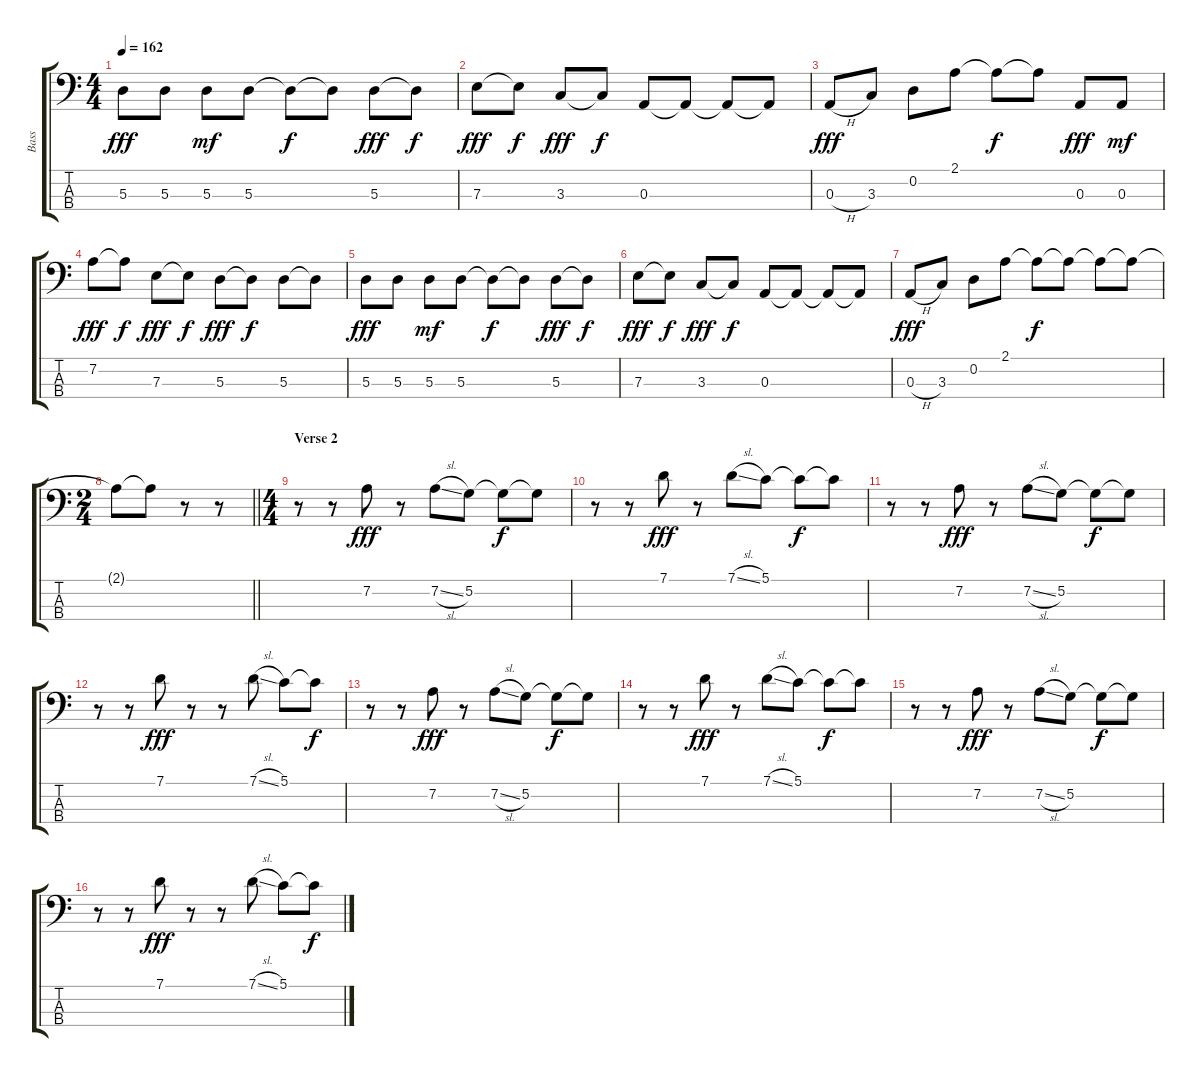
\track ("Bass" "Bass") {instrument electricbassfinger}
\staff {score tabs}
\tuning (G2 D2 A1 E1) {hide}
\ts (4 4)
\tempo 162
\clef f4
\ks c
5.3.8{dy fff} 5.3.8 5.3.8{dy mf} 5.3.8 5.3{t}.8{dy f} 5.3{t}.8 5.3.8{dy fff} 5.3{t}.8{dy f} |
7.3.8{dy fff} 7.3{t}.8{dy f} 3.3.8{dy fff} 3.3{t}.8{dy f} 0.3.8 0.3{t}.8 0.3{t}.8 0.3{t}.8 |
0.3{h}.8{dy fff} 3.3.8 0.2.8 2.1.8 2.1{t}.8{dy f} 2.1{t}.8 0.3.8{dy fff} 0.3.8{dy mf} |
7.2.8{dy fff} 7.2{t}.8{dy f} 7.3.8{dy fff} 7.3{t}.8{dy f} 5.3.8{dy fff} 5.3{t}.8{dy f} 5.3.8 5.3{t}.8 |
5.3.8{dy fff} 5.3.8 5.3.8{dy mf} 5.3.8 5.3{t}.8{dy f} 5.3{t}.8 5.3.8{dy fff} 5.3{t}.8{dy f} |
7.3.8{dy fff} 7.3{t}.8{dy f} 3.3.8{dy fff} 3.3{t}.8{dy f} 0.3.8 0.3{t}.8 0.3{t}.8 0.3{t}.8 |
0.3{h}.8{dy fff} 3.3.8 0.2.8 2.1.8 2.1{t}.8{dy f} 2.1{t}.8 2.1{t}.8 2.1{t}.8 |
\ts (2 4)
\barLineRight lightlight
2.1{t}.8 2.1{t}.8 r.8 r.8 |
\ts (4 4)
\section ("" "Verse 2")
r.8 r.8 7.2.8{dy fff} r.8 7.2{sl}.8 5.2.8 5.2{t}.8{dy f} 5.2{t}.8 |
r.8 r.8 7.1.8{dy fff} r.8 7.1{sl}.8 5.1.8 5.1{t}.8{dy f} 5.1{t}.8 |
r.8 r.8 7.2.8{dy fff} r.8 7.2{sl}.8 5.2.8 5.2{t}.8{dy f} 5.2{t}.8 |
r.8 r.8 7.1.8{dy fff} r.8 r.8 7.1{sl}.8 5.1.8 5.1{t}.8{dy f} |
r.8 r.8 7.2.8{dy fff} r.8 7.2{sl}.8 5.2.8 5.2{t}.8{dy f} 5.2{t}.8 |
r.8 r.8 7.1.8{dy fff} r.8 7.1{sl}.8 5.1.8 5.1{t}.8{dy f} 5.1{t}.8 |
r.8 r.8 7.2.8{dy fff} r.8 7.2{sl}.8 5.2.8 5.2{t}.8{dy f} 5.2{t}.8 |
r.8 r.8 7.1.8{dy fff} r.8 r.8 7.1{sl}.8 5.1.8 5.1{t}.8{dy f}
